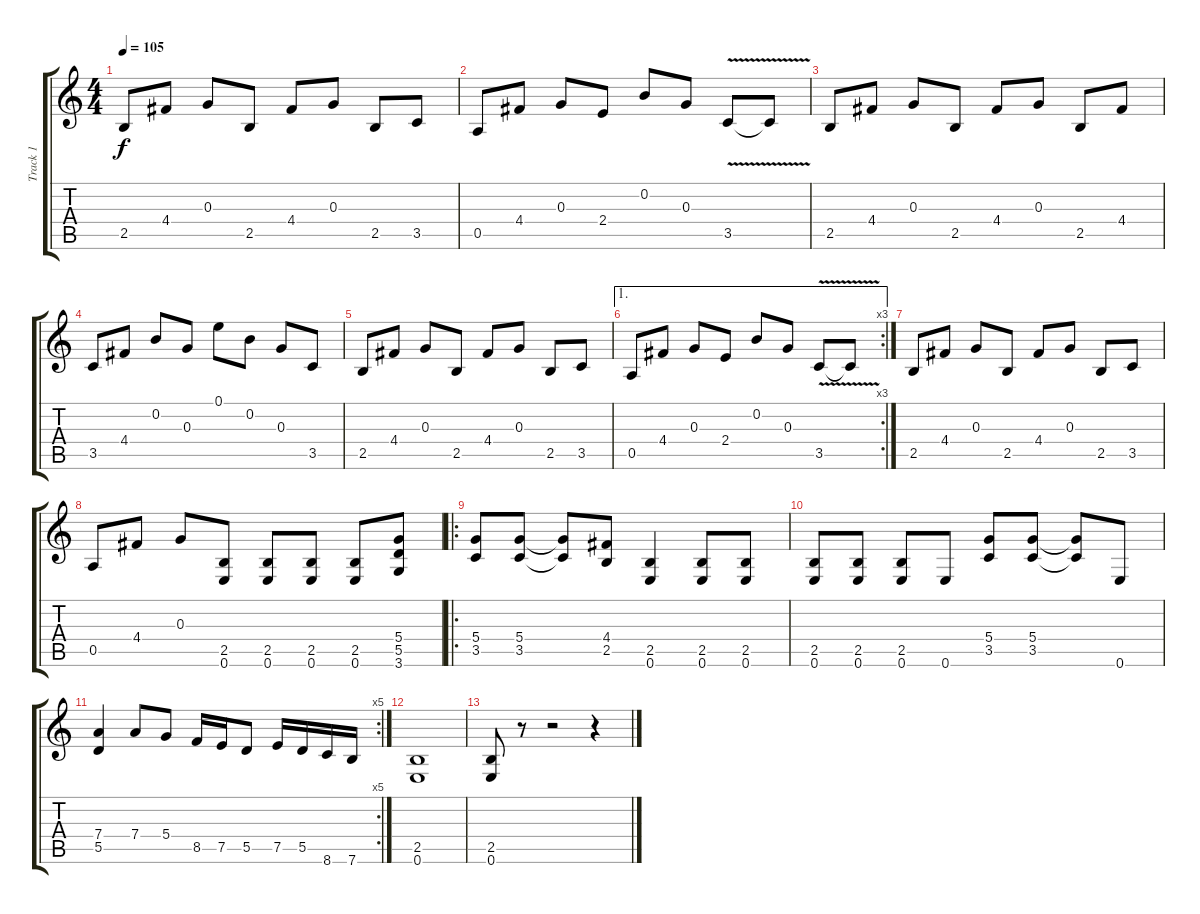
\track ("Track 1" "Track 1") {instrument electricguitarclean}
\staff {score tabs}
\tuning (E4 B3 G3 D3 A2 E2) {hide}
\ts (4 4)
\tempo 105
\clef g2
\ks c
2.5.8{dy f} 4.4.8 0.3.8 2.5.8 4.4.8 0.3.8 2.5.8 3.5.8 |
0.5.8 4.4.8 0.3.8 2.4.8 0.2.8 0.3.8 3.5{v}.8 3.5{t}.8 |
2.5.8 4.4.8 0.3.8 2.5.8 4.4.8 0.3.8 2.5.8 4.4.8 |
3.5.8 4.4.8 0.2.8 0.3.8 0.1.8 0.2.8 0.3.8 3.5.8 |
2.5.8 4.4.8 0.3.8 2.5.8 4.4.8 0.3.8 2.5.8 3.5.8 |
\ae 1
\rc 3
0.5.8 4.4.8 0.3.8 2.4.8 0.2.8 0.3.8 3.5{v}.8 3.5{t}.8 |
2.5.8 4.4.8 0.3.8 2.5.8 4.4.8 0.3.8 2.5.8 3.5.8 |
0.5.8{volume 6} 4.4.8 0.3.8 (2.5 0.6).8{volume 15 instrument distortionguitar} (2.5 0.6).8 (2.5 0.6).8 (2.5 0.6).8 (5.4 5.5 3.6).8 |
\ro
(5.4 3.5).8 (5.4 3.5).8 (5.4{t} 3.5{t}).8 (4.4 2.5).8 (2.5 0.6).4 (2.5 0.6).8 (2.5 0.6).8 |
(2.5 0.6).8 (2.5 0.6).8 (2.5 0.6).8 0.6.8 (5.4 3.5).8 (5.4 3.5).8 (5.4{t} 3.5{t}).8 0.6.8 |
\rc 5
(7.4 5.5).4 7.4.8 5.4.8 8.5.16 7.5.16 5.5.8 7.5.16 5.5.16 8.6.16 7.6.16 |
(2.5 0.6).1 |
(2.5 0.6).8 r.8 r.2 r.4
